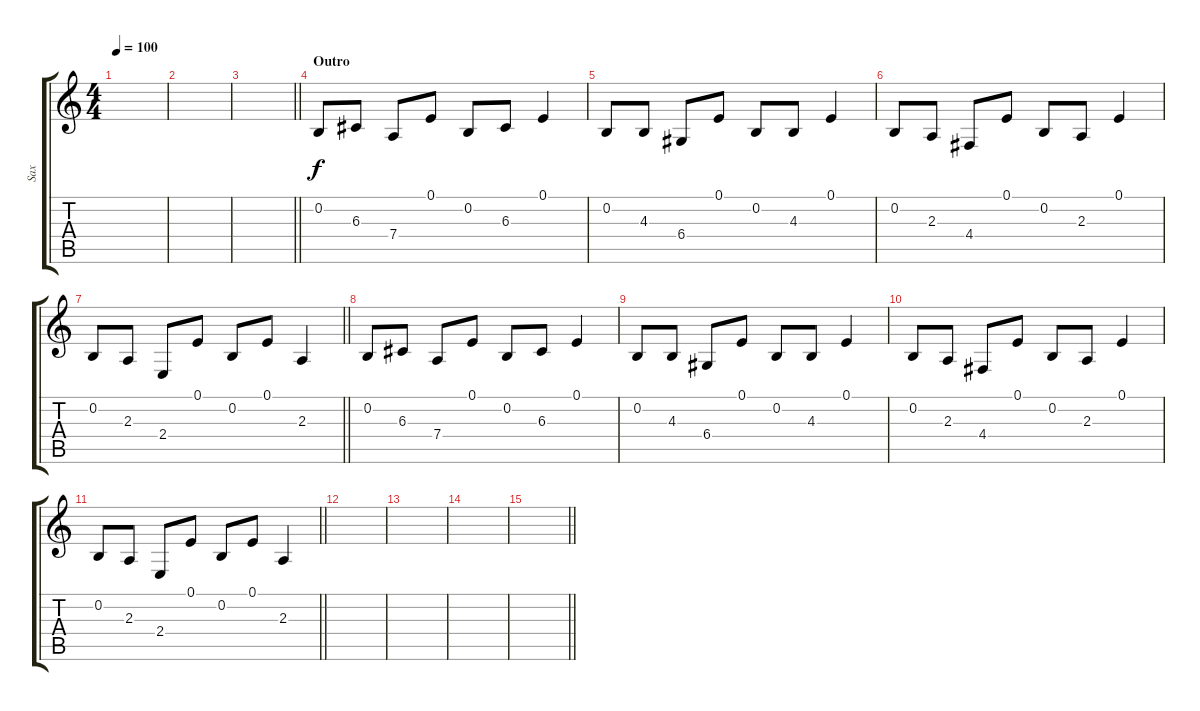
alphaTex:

\track ("Sax " "Sax ") {instrument tenorsax}
\staff {score tabs}
\tuning (E4 B3 G3 D3 A2 E2) {hide}
\ts (4 4)
\tempo 100
\clef g2
\ks c
|
|
\barLineRight lightlight
|
\section ("" "Outro")
0.2.8 6.3.8 7.4.8 0.1.8 0.2.8 6.3.8 0.1.4 |
0.2.8 4.3.8 6.4.8 0.1.8 0.2.8 4.3.8 0.1.4 |
0.2.8 2.3.8 4.4.8 0.1.8 0.2.8 2.3.8 0.1.4 |
\barLineRight lightlight
0.2.8 2.3.8 2.4.8 0.1.8 0.2.8 0.1.8 2.3.4 |
0.2.8 6.3.8 7.4.8 0.1.8 0.2.8 6.3.8 0.1.4 |
0.2.8 4.3.8 6.4.8 0.1.8 0.2.8 4.3.8 0.1.4 |
0.2.8 2.3.8 4.4.8 0.1.8 0.2.8 2.3.8 0.1.4 |
\barLineRight lightlight
0.2.8 2.3.8 2.4.8 0.1.8 0.2.8 0.1.8 2.3.4 |
|
|
|
\barLineRight lightlight
